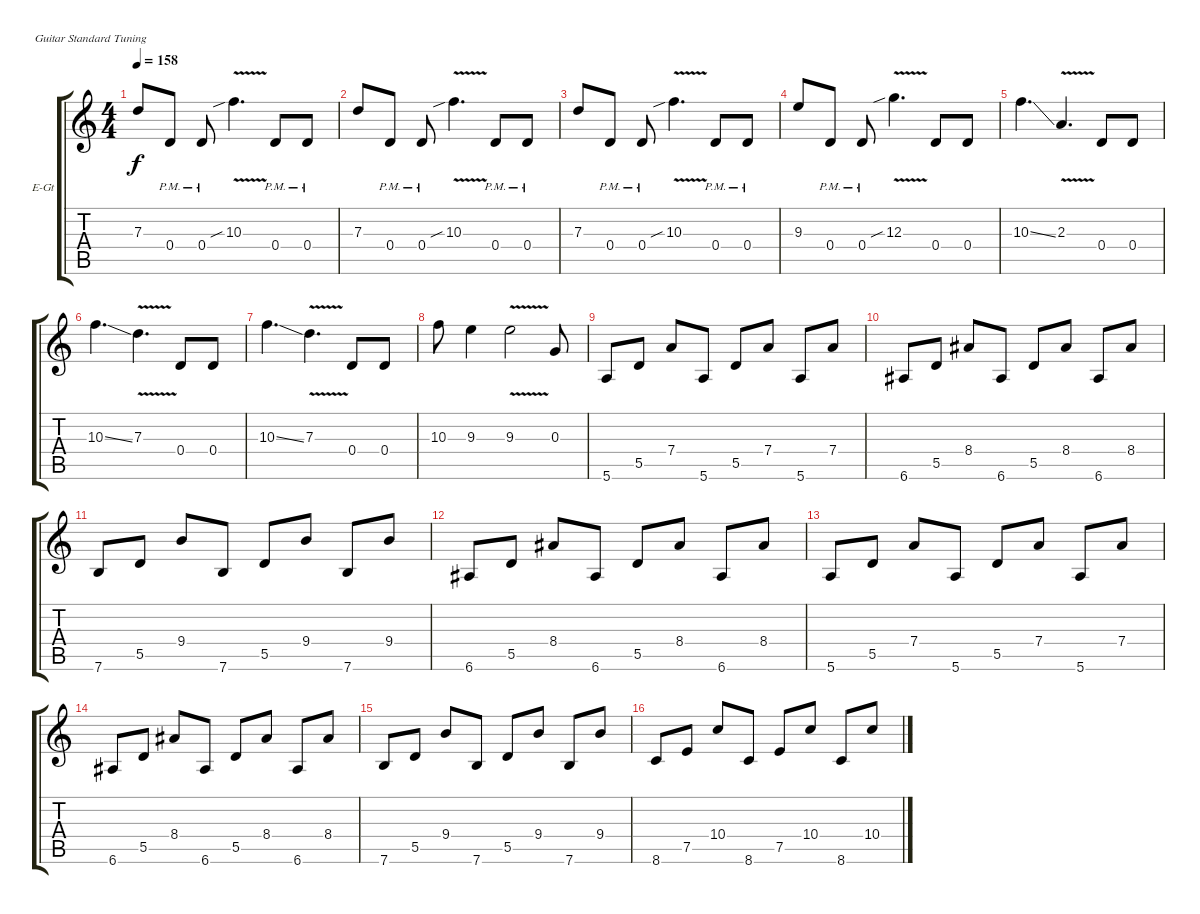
\bracketExtendMode groupsimilarinstruments
\firstSystemTrackNameOrientation horizontal
\otherSystemsTrackNameOrientation horizontal
\track ("Guitar +" "E-Gt") {instrument distortionguitar}
\staff {score tabs}
\tuning (E4 B3 G3 D3 A2 E2)
\ts (4 4)
\tempo 158
\clef g2
\ks c
7.3.8{dy f} 0.4{pm}.8 0.4{pm}.8 10.3{v sib}.4{d} 0.4{pm}.8 0.4{pm}.8 |
7.3.8 0.4{pm}.8 0.4{pm}.8 10.3{v sib}.4{d} 0.4{pm}.8 0.4{pm}.8 |
7.3.8 0.4{pm}.8 0.4{pm}.8 10.3{v sib}.4{d} 0.4{pm}.8 0.4{pm}.8 |
9.3.8 0.4{pm}.8 0.4{pm}.8 12.3{v sib}.4{d} 0.4.8 0.4.8 |
10.3{ss}.4{d} 2.3{v}.4{d} 0.4.8 0.4.8 |
10.3{ss}.4{d} 7.3{v}.4{d} 0.4.8 0.4.8 |
10.3{ss}.4{d} 7.3{v}.4{d} 0.4.8 0.4.8 |
10.3.8 9.3.4 9.3{v}.2 0.3.8 |
5.6.8 5.5.8 7.4.8 5.6.8 5.5.8 7.4.8 5.6.8 7.4.8 |
6.6.8 5.5.8 8.4.8 6.6.8 5.5.8 8.4.8 6.6.8 8.4.8 |
7.6.8 5.5.8 9.4.8 7.6.8 5.5.8 9.4.8 7.6.8 9.4.8 |
6.6.8 5.5.8 8.4.8 6.6.8 5.5.8 8.4.8 6.6.8 8.4.8 |
5.6.8 5.5.8 7.4.8 5.6.8 5.5.8 7.4.8 5.6.8 7.4.8 |
6.6.8 5.5.8 8.4.8 6.6.8 5.5.8 8.4.8 6.6.8 8.4.8 |
7.6.8 5.5.8 9.4.8 7.6.8 5.5.8 9.4.8 7.6.8 9.4.8 |
8.6.8 7.5.8 10.4.8 8.6.8 7.5.8 10.4.8 8.6.8 10.4.8
